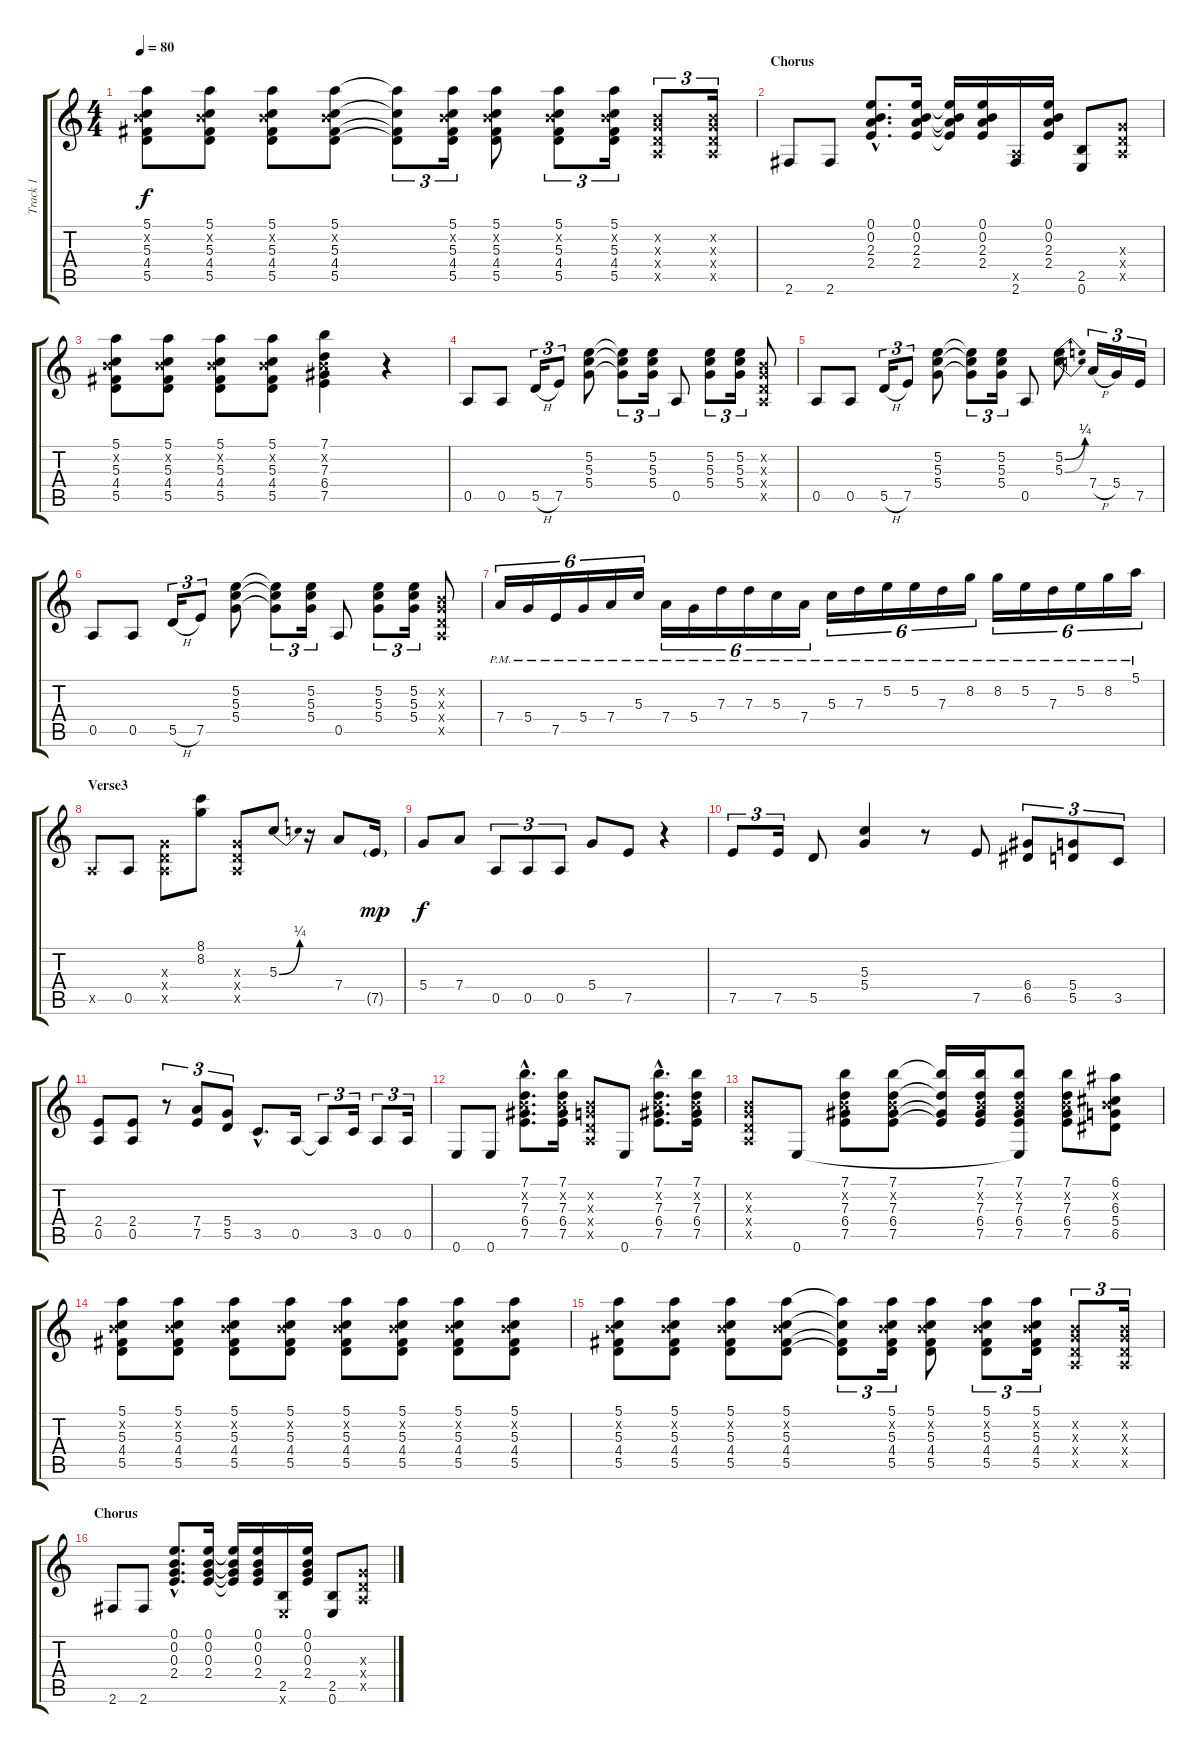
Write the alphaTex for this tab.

\track ("Track 1" "Track 1") {instrument acousticguitarsteel}
\staff {score tabs}
\tuning (E4 B3 G3 D3 A2 E2) {hide}
\ts (4 4)
\tempo 80
\clef g2
\ks c
(5.1 0.2{x} 5.3 4.4 5.5).8{dy f} (5.1 0.2{x} 5.3 4.4 5.5).8 (5.1 0.2{x} 5.3 4.4 5.5).8 (5.1 0.2{x} 5.3 4.4 5.5).8 (5.1{t} 5.3{t} 4.4{t} 5.5{t}).8{tu (3 2)} (5.1 0.2{x} 5.3 4.4 5.5).16{tu (3 2)} (5.1 0.2{x} 5.3 4.4 5.5).8 (5.1 0.2{x} 5.3 4.4 5.5).8{tu (3 2)} (5.1 0.2{x} 5.3 4.4 5.5).16{tu (3 2)} (0.2{x} 0.3{x} 0.4{x} 0.5{x}).8{tu (3 2)} (0.2{x} 0.3{x} 0.4{x} 0.5{x}).16{tu (3 2)} |
\section ("" "Chorus")
2.6.8 2.6.8 (0.1{hac} 0.2{hac} 2.3{hac} 2.4{hac}).8{d} (0.1 0.2 2.3 2.4).16 (0.1{t} 0.2{t} 2.3{t} 2.4{t}).16 (0.1 0.2 2.3 2.4).16 (0.5{x} 2.6).16 (0.1 0.2 2.3 2.4).16 (2.5 0.6).8 (0.3{x} 0.4{x} 0.5{x}).8 |
(5.1 0.2{x} 5.3 4.4 5.5).8 (5.1 0.2{x} 5.3 4.4 5.5).8 (5.1 0.2{x} 5.3 4.4 5.5).8 (5.1 0.2{x} 5.3 4.4 5.5).8 (7.1 0.2{x} 7.3 6.4 7.5).4 r.4 |
0.5.8 0.5.8 5.5{h}.16{tu (3 2)} 7.5.8{tu (3 2)} (5.2 5.3 5.4).8 (5.2{t} 5.3{t} 5.4{t}).8{tu (3 2)} (5.2 5.3 5.4).16{tu (3 2)} 0.5.8 (5.2 5.3 5.4).8{tu (3 2)} (5.2 5.3 5.4).16{tu (3 2)} (0.2{x} 0.3{x} 0.4{x} 0.5{x}).8 |
0.5.8 0.5.8 5.5{h}.16{tu (3 2)} 7.5.8{tu (3 2)} (5.2 5.3 5.4).8 (5.2{t} 5.3{t} 5.4{t}).8{tu (3 2)} (5.2 5.3 5.4).16{tu (3 2)} 0.5.8 (5.2{be (bend 0 0 60 1)} 5.3{be (bend 0 0 60 1)}).8 7.4{h}.16{tu (3 2)} 5.4.16{tu (3 2)} 7.5.16{tu (3 2)} |
0.5.8 0.5.8 5.5{h}.16{tu (3 2)} 7.5.8{tu (3 2)} (5.2 5.3 5.4).8 (5.2{t} 5.3{t} 5.4{t}).8{tu (3 2)} (5.2 5.3 5.4).16{tu (3 2)} 0.5.8 (5.2 5.3 5.4).8{tu (3 2)} (5.2 5.3 5.4).16{tu (3 2)} (0.2{x} 0.3{x} 0.4{x} 0.5{x}).8 |
7.4{pm}.16{tu (6 4)} 5.4{pm}.16{tu (6 4)} 7.5{pm}.16{tu (6 4)} 5.4{pm}.16{tu (6 4)} 7.4{pm}.16{tu (6 4)} 5.3{pm}.16{tu (6 4)} 7.4{pm}.16{tu (6 4)} 5.4{pm}.16{tu (6 4)} 7.3{pm}.16{tu (6 4)} 7.3{pm}.16{tu (6 4)} 5.3{pm}.16{tu (6 4)} 7.4{pm}.16{tu (6 4)} 5.3{pm}.16{tu (6 4)} 7.3{pm}.16{tu (6 4)} 5.2{pm}.16{tu (6 4)} 5.2{pm}.16{tu (6 4)} 7.3{pm}.16{tu (6 4)} 8.2{pm}.16{tu (6 4)} 8.2{pm}.16{tu (6 4)} 5.2{pm}.16{tu (6 4)} 7.3{pm}.16{tu (6 4)} 5.2{pm}.16{tu (6 4)} 8.2{pm}.16{tu (6 4)} 5.1{pm}.16{tu (6 4)} |
\section ("" "Verse3")
0.5{x}.8 0.5.8 (0.3{x} 0.4{x} 0.5{x}).8 (8.1 8.2).8 (0.3{x} 0.4{x} 0.5{x}).8 5.3{be (bend 0 0 60 1)}.8 r.16 7.4.8 7.5{g}.16{dy mp} |
5.4.8{dy f} 7.4.8 0.5.8{tu (3 2)} 0.5.8{tu (3 2)} 0.5.8{tu (3 2)} 5.4.8 7.5.8 r.4 |
7.5.8{tu (3 2)} 7.5.16{tu (3 2)} 5.5.8 (5.3 5.4).4 r.8 7.5.8 (6.4 6.5).8{tu (3 2)} (5.4 5.5).8{tu (3 2)} 3.5.8{tu (3 2)} |
(2.4 0.5).8 (2.4 0.5).8 r.8{tu (3 2)} (7.4 7.5).8{tu (3 2)} (5.4 5.5).8{tu (3 2)} 3.5{hac}.8{d} 0.5.16 0.5{t}.8{tu (3 2)} 3.5.16{tu (3 2)} 0.5.8{tu (3 2)} 0.5.16{tu (3 2)} |
0.6.8 0.6.8 (7.1{hac} 0.2{hac x} 7.3{hac} 6.4{hac} 7.5{hac}).8{d} (7.1 0.2{x} 7.3 6.4 7.5).16 (0.2{x} 0.3{x} 0.4{x} 0.5{x}).8 0.6.8 (7.1{hac} 0.2{hac x} 7.3{hac} 6.4{hac} 7.5{hac}).8{d} (7.1 0.2{x} 7.3 6.4 7.5).16 |
(0.2{x} 0.3{x} 0.4{x} 0.5{x}).8 0.6.8 (7.1 0.2{x} 7.3 6.4 7.5).8 (7.1 0.2{x} 7.3 6.4 7.5).8 (7.1{t} 7.3{t} 6.4{t} 7.5{t}).16 (7.1 0.2{x} 7.3 6.4 7.5).16 (7.1 0.2{x} 7.3 6.4 7.5 0.6{t}).8 (7.1 0.2{x} 7.3 6.4 7.5).8 (6.1 0.2{x} 6.3 5.4 6.5).8 |
(5.1 0.2{x} 5.3 4.4 5.5).8 (5.1 0.2{x} 5.3 4.4 5.5).8 (5.1 0.2{x} 5.3 4.4 5.5).8 (5.1 0.2{x} 5.3 4.4 5.5).8 (5.1 0.2{x} 5.3 4.4 5.5).8 (5.1 0.2{x} 5.3 4.4 5.5).8 (5.1 0.2{x} 5.3 4.4 5.5).8 (5.1 0.2{x} 5.3 4.4 5.5).8 |
(5.1 0.2{x} 5.3 4.4 5.5).8 (5.1 0.2{x} 5.3 4.4 5.5).8 (5.1 0.2{x} 5.3 4.4 5.5).8 (5.1 0.2{x} 5.3 4.4 5.5).8 (5.1{t} 5.3{t} 4.4{t} 5.5{t}).8{tu (3 2)} (5.1 0.2{x} 5.3 4.4 5.5).16{tu (3 2)} (5.1 0.2{x} 5.3 4.4 5.5).8 (5.1 0.2{x} 5.3 4.4 5.5).8{tu (3 2)} (5.1 0.2{x} 5.3 4.4 5.5).16{tu (3 2)} (0.2{x} 0.3{x} 0.4{x} 0.5{x}).8{tu (3 2)} (0.2{x} 0.3{x} 0.4{x} 0.5{x}).16{tu (3 2)} |
\section ("" "Chorus")
2.6.8 2.6.8 (0.1{hac} 0.2{hac} 0.3{hac} 2.4{hac}).8{d} (0.1 0.2 0.3 2.4).16 (0.1{t} 0.2{t} 0.3{t} 2.4{t}).16 (0.1 0.2 0.3 2.4).16 (2.5 0.6{x}).16 (0.1 0.2 0.3 2.4).16 (2.5 0.6).8 (0.3{x} 0.4{x} 0.5{x}).8
